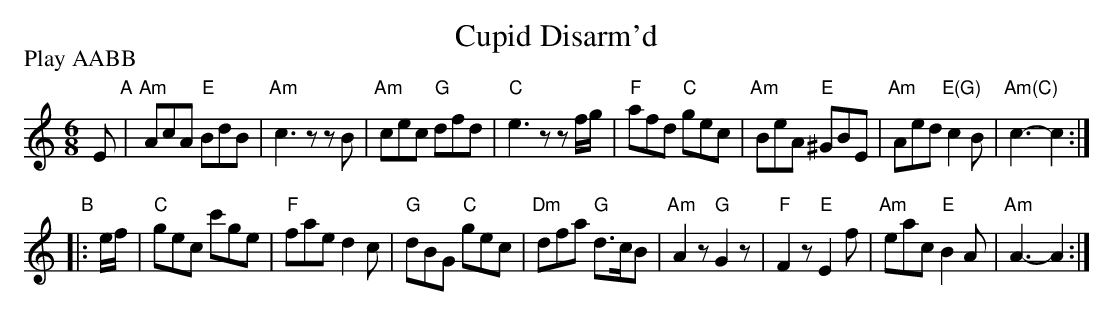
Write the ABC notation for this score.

X:1
T: Cupid Disarm'd
M: 6/8
L: 1/8
P: Play AABB
K: Am
E "A"|\
"Am"AcA "E"BdB | "Am"c3 zzB | "Am"cec "G"dfd | "C"e3 zzf/g/ |\
"F"afd "C"gec | "Am"BeA "E"^GBE | "Am"Aed "E(G)"c2B | "Am(C)"c3- c2 :|
"B"|: e/f/ |\
"C"gec c'ge | "F"fae d2c | "G"dBG "C"gec | "Dm"dfa "G"d>cB |\
"Am"A2z "G"G2z | "F"F2z "E"E2f | "Am"eac "E"B2A | "Am"A3- A2 :|
